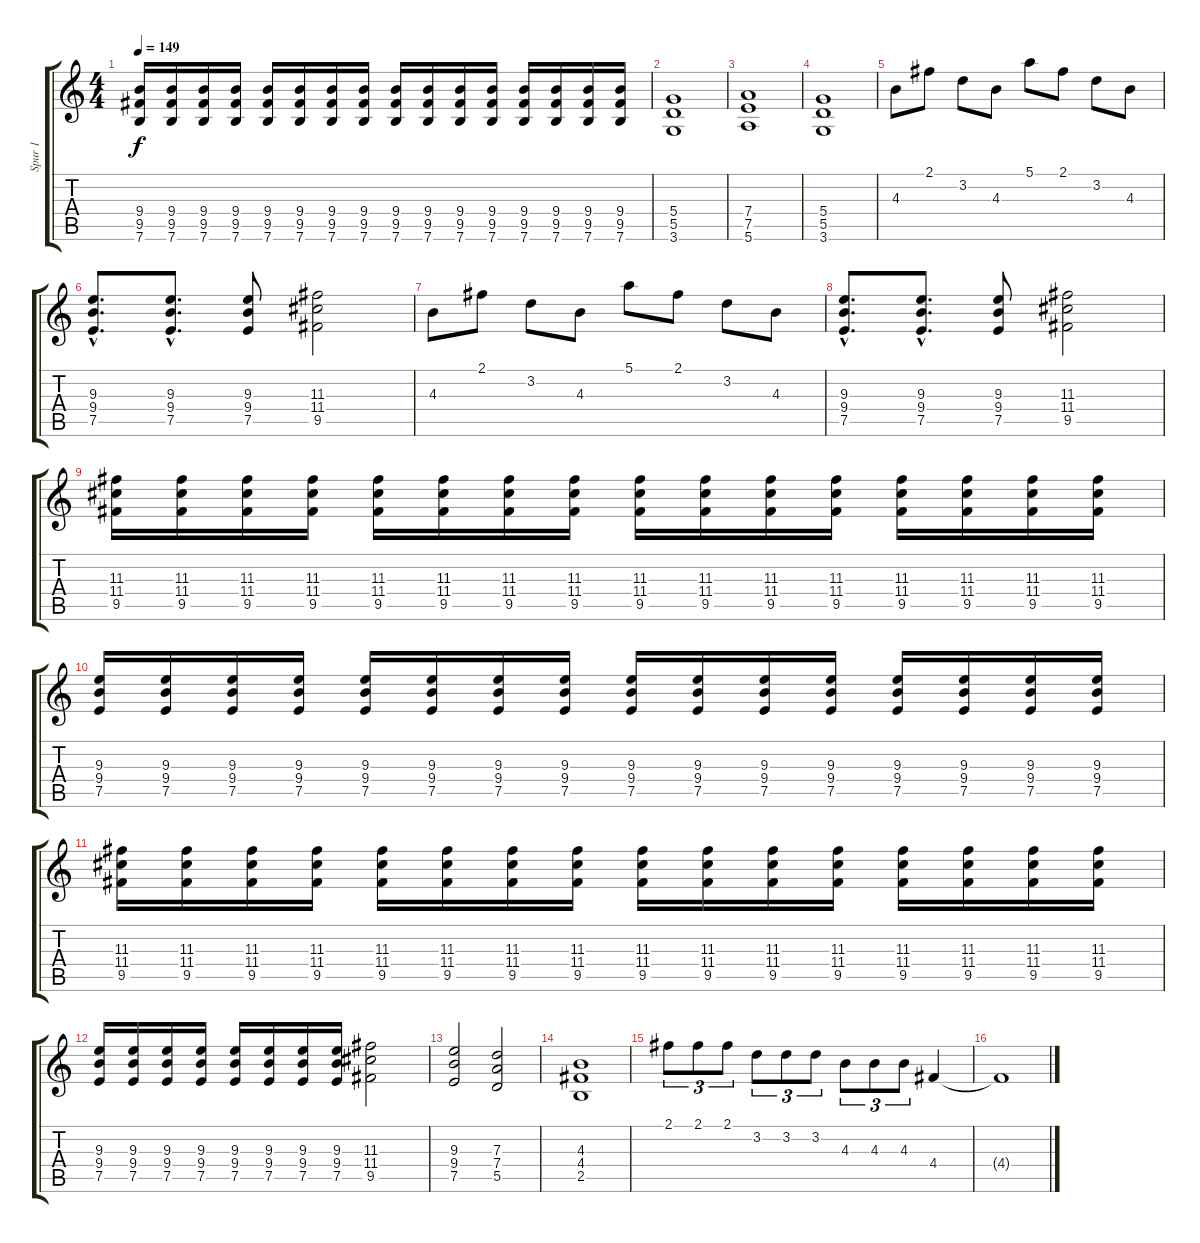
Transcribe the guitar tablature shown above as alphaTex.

\track ("Spur 1" "Spur 1") {instrument distortionguitar}
\staff {score tabs}
\tuning (E4 B3 G3 D3 A2 E2) {hide}
\ts (4 4)
\tempo 149
\clef g2
\ks c
(9.4 9.5 7.6).16{dy f} (9.4 9.5 7.6).16 (9.4 9.5 7.6).16 (9.4 9.5 7.6).16 (9.4 9.5 7.6).16 (9.4 9.5 7.6).16 (9.4 9.5 7.6).16 (9.4 9.5 7.6).16 (9.4 9.5 7.6).16 (9.4 9.5 7.6).16 (9.4 9.5 7.6).16 (9.4 9.5 7.6).16 (9.4 9.5 7.6).16 (9.4 9.5 7.6).16 (9.4 9.5 7.6).16 (9.4 9.5 7.6).16 |
(5.4 5.5 3.6).1 |
(7.4 7.5 5.6).1 |
(5.4 5.5 3.6).1 |
4.3.8 2.1.8 3.2.8 4.3.8 5.1.8 2.1.8 3.2.8 4.3.8 |
(9.3{hac} 9.4{hac} 7.5{hac}).8{d} (9.3{hac} 9.4{hac} 7.5{hac}).8{d} (9.3 9.4 7.5).8 (11.3 11.4 9.5).2 |
4.3.8 2.1.8 3.2.8 4.3.8 5.1.8 2.1.8 3.2.8 4.3.8 |
(9.3{hac} 9.4{hac} 7.5{hac}).8{d} (9.3{hac} 9.4{hac} 7.5{hac}).8{d} (9.3 9.4 7.5).8 (11.3 11.4 9.5).2 |
(11.3 11.4 9.5).16 (11.3 11.4 9.5).16 (11.3 11.4 9.5).16 (11.3 11.4 9.5).16 (11.3 11.4 9.5).16 (11.3 11.4 9.5).16 (11.3 11.4 9.5).16 (11.3 11.4 9.5).16 (11.3 11.4 9.5).16 (11.3 11.4 9.5).16 (11.3 11.4 9.5).16 (11.3 11.4 9.5).16 (11.3 11.4 9.5).16 (11.3 11.4 9.5).16 (11.3 11.4 9.5).16 (11.3 11.4 9.5).16 |
(9.3 9.4 7.5).16 (9.3 9.4 7.5).16 (9.3 9.4 7.5).16 (9.3 9.4 7.5).16 (9.3 9.4 7.5).16 (9.3 9.4 7.5).16 (9.3 9.4 7.5).16 (9.3 9.4 7.5).16 (9.3 9.4 7.5).16 (9.3 9.4 7.5).16 (9.3 9.4 7.5).16 (9.3 9.4 7.5).16 (9.3 9.4 7.5).16 (9.3 9.4 7.5).16 (9.3 9.4 7.5).16 (9.3 9.4 7.5).16 |
(11.3 11.4 9.5).16 (11.3 11.4 9.5).16 (11.3 11.4 9.5).16 (11.3 11.4 9.5).16 (11.3 11.4 9.5).16 (11.3 11.4 9.5).16 (11.3 11.4 9.5).16 (11.3 11.4 9.5).16 (11.3 11.4 9.5).16 (11.3 11.4 9.5).16 (11.3 11.4 9.5).16 (11.3 11.4 9.5).16 (11.3 11.4 9.5).16 (11.3 11.4 9.5).16 (11.3 11.4 9.5).16 (11.3 11.4 9.5).16 |
(9.3 9.4 7.5).16 (9.3 9.4 7.5).16 (9.3 9.4 7.5).16 (9.3 9.4 7.5).16 (9.3 9.4 7.5).16 (9.3 9.4 7.5).16 (9.3 9.4 7.5).16 (9.3 9.4 7.5).16 (11.3 11.4 9.5).2 |
(9.3 9.4 7.5).2 (7.3 7.4 5.5).2 |
(4.3 4.4 2.5).1 |
2.1.8{tu (3 2)} 2.1.8{tu (3 2)} 2.1.8{tu (3 2)} 3.2.8{tu (3 2)} 3.2.8{tu (3 2)} 3.2.8{tu (3 2)} 4.3.8{tu (3 2)} 4.3.8{tu (3 2)} 4.3.8{tu (3 2)} 4.4.4 |
4.4{t}.1
